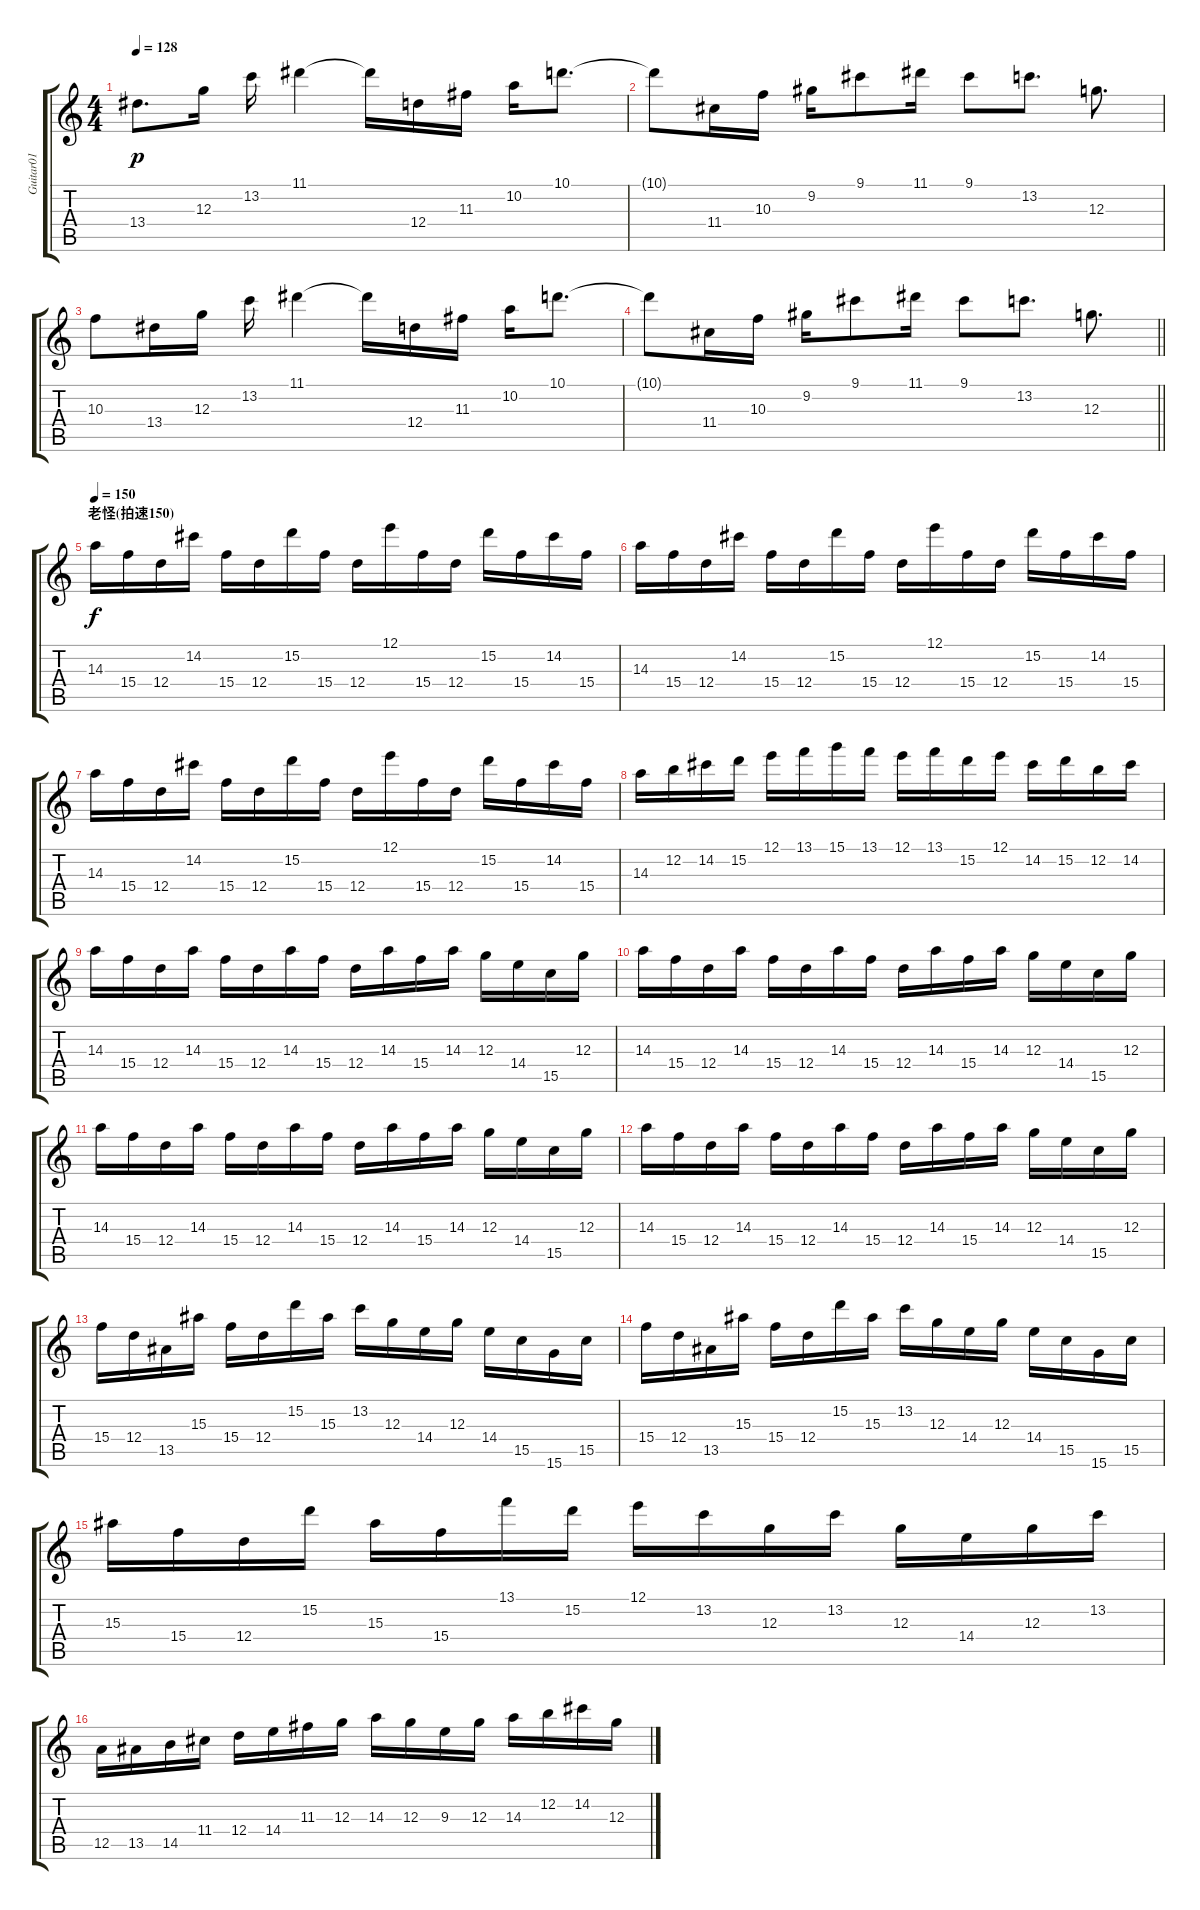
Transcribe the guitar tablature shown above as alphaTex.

\track ("Guitar01" "Guitar01") {instrument distortionguitar}
\staff {score tabs}
\tuning (E4 B3 G3 D3 A2 E2) {hide}
\ts (4 4)
\tempo 128
\clef g2
\ks c
13.4.8{d dy p} 12.3.16 13.2.16 11.1.4 11.1{t}.16 12.4.16 11.3.16 10.2.16 10.1.8{d} |
10.1{t}.8 11.4.16 10.3.16 9.2.16 9.1.8 11.1.16 9.1.8 13.2.8{d} 12.3.8{d} |
10.3.8 13.4.16 12.3.16 13.2.16 11.1.4 11.1{t}.16 12.4.16 11.3.16 10.2.16 10.1.8{d} |
\barLineRight lightlight
10.1{t}.8 11.4.16 10.3.16 9.2.16 9.1.8 11.1.16 9.1.8 13.2.8{d} 12.3.8{d} |
\section ("" "老怪(拍速150)")
\tempo 150
14.3.16{dy f} 15.4.16 12.4.16 14.2.16 15.4.16 12.4.16 15.2.16 15.4.16 12.4.16 12.1.16 15.4.16 12.4.16 15.2.16 15.4.16 14.2.16 15.4.16 |
14.3.16 15.4.16 12.4.16 14.2.16 15.4.16 12.4.16 15.2.16 15.4.16 12.4.16 12.1.16 15.4.16 12.4.16 15.2.16 15.4.16 14.2.16 15.4.16 |
14.3.16 15.4.16 12.4.16 14.2.16 15.4.16 12.4.16 15.2.16 15.4.16 12.4.16 12.1.16 15.4.16 12.4.16 15.2.16 15.4.16 14.2.16 15.4.16 |
14.3.16 12.2.16 14.2.16 15.2.16 12.1.16 13.1.16 15.1.16 13.1.16 12.1.16 13.1.16 15.2.16 12.1.16 14.2.16 15.2.16 12.2.16 14.2.16 |
14.3.16 15.4.16 12.4.16 14.3.16 15.4.16 12.4.16 14.3.16 15.4.16 12.4.16 14.3.16 15.4.16 14.3.16 12.3.16 14.4.16 15.5.16 12.3.16 |
14.3.16 15.4.16 12.4.16 14.3.16 15.4.16 12.4.16 14.3.16 15.4.16 12.4.16 14.3.16 15.4.16 14.3.16 12.3.16 14.4.16 15.5.16 12.3.16 |
14.3.16 15.4.16 12.4.16 14.3.16 15.4.16 12.4.16 14.3.16 15.4.16 12.4.16 14.3.16 15.4.16 14.3.16 12.3.16 14.4.16 15.5.16 12.3.16 |
14.3.16 15.4.16 12.4.16 14.3.16 15.4.16 12.4.16 14.3.16 15.4.16 12.4.16 14.3.16 15.4.16 14.3.16 12.3.16 14.4.16 15.5.16 12.3.16 |
15.4.16 12.4.16 13.5.16 15.3.16 15.4.16 12.4.16 15.2.16 15.3.16 13.2.16 12.3.16 14.4.16 12.3.16 14.4.16 15.5.16 15.6.16 15.5.16 |
15.4.16 12.4.16 13.5.16 15.3.16 15.4.16 12.4.16 15.2.16 15.3.16 13.2.16 12.3.16 14.4.16 12.3.16 14.4.16 15.5.16 15.6.16 15.5.16 |
15.3.16 15.4.16 12.4.16 15.2.16 15.3.16 15.4.16 13.1.16 15.2.16 12.1.16 13.2.16 12.3.16 13.2.16 12.3.16 14.4.16 12.3.16 13.2.16 |
12.5.16 13.5.16 14.5.16 11.4.16 12.4.16 14.4.16 11.3.16 12.3.16 14.3.16 12.3.16 9.3.16 12.3.16 14.3.16 12.2.16 14.2.16 12.3.16
